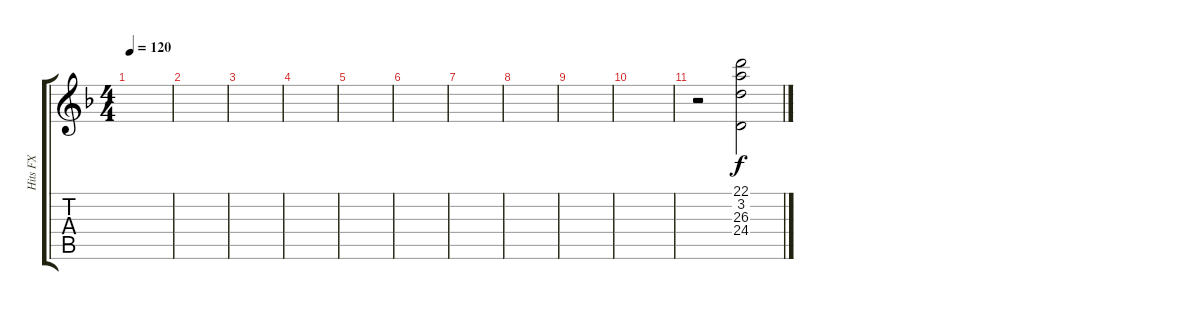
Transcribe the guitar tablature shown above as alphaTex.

\track ("Hits FX" "Hits FX") {instrument orchestrahit}
\staff {score tabs}
\tuning (E4 B3 G3 D3 A2 E2) {hide}
\ts (4 4)
\tempo 120
\clef g2
\ks dminor
|
|
|
|
|
|
|
|
|
|
r.2 (22.1 3.2 26.3 24.4).2
